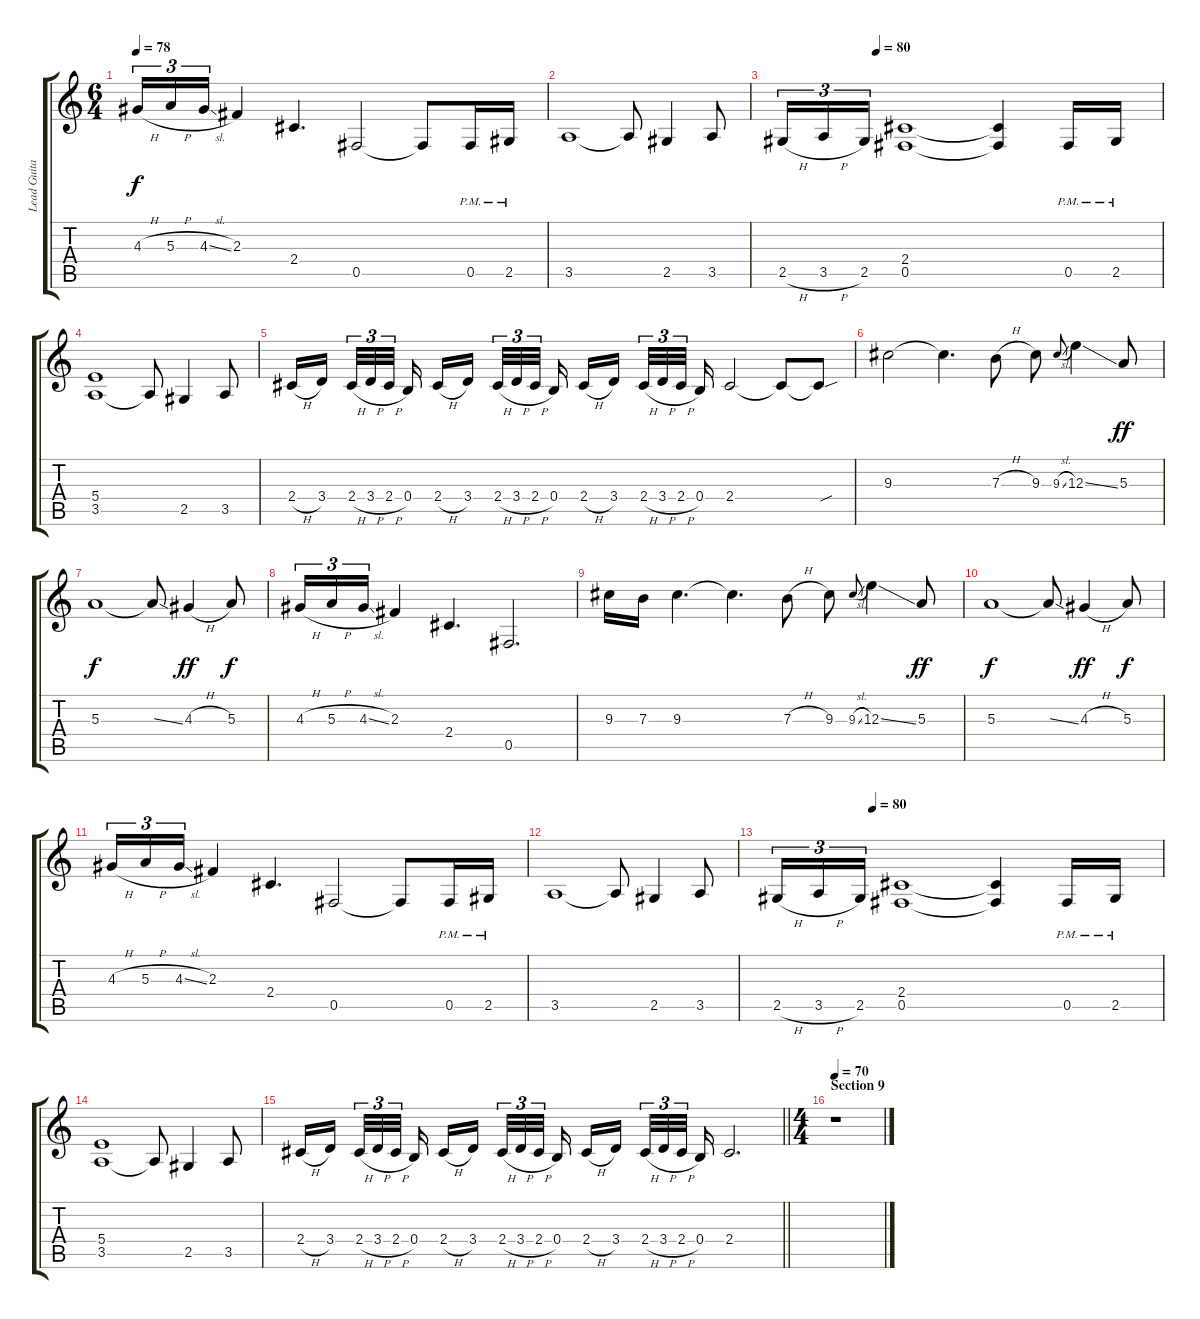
\track ("Lead Guitar (Distortion with Delay)" "Lead Guita") {instrument overdrivenguitar}
\staff {score tabs}
\tuning (Db4 Ab3 E3 B2 Gb2 Db2) {hide}
\ts (6 4)
\tempo 78
\clef g2
\ks c
4.3{h}.16{tu (3 2) dy f} 5.3{h}.16{tu (3 2)} 4.3{sl}.16{tu (3 2)} 2.3.4 2.4.4{d} 0.5.2 0.5{t}.8 0.5{pm}.16 2.5{pm}.16 |
3.5.1 3.5{t}.8 2.5.4 3.5.8 |
\tempo (80 0.25)
2.5{h}.16{tu (3 2)} 3.5{h}.16{tu (3 2)} 2.5.16{tu (3 2)} (2.4 0.5).1 (2.4{t} 0.5{t}).4 0.5{pm}.16 2.5{pm}.16 |
(5.4 3.5).1 3.5{t}.8 2.5.4 3.5.8 |
2.4{h}.16 3.4.16{beam splitsecondary} 2.4{h}.32{tu (3 2)} 3.4{h}.32{tu (3 2)} 2.4{h}.32{tu (3 2) beam splitsecondary} 0.4.16 2.4{h}.16 3.4.16{beam splitsecondary} 2.4{h}.32{tu (3 2)} 3.4{h}.32{tu (3 2)} 2.4{h}.32{tu (3 2) beam splitsecondary} 0.4.16 2.4{h}.16 3.4.16{beam splitsecondary} 2.4{h}.32{tu (3 2)} 3.4{h}.32{tu (3 2)} 2.4{h}.32{tu (3 2) beam splitsecondary} 0.4.16 2.4.2 2.4{t}.8 2.4{sou t}.8 |
9.3.2 9.3{t}.4{d} 7.3{h}.8 9.3.8 9.3{sl}.8{gr onbeat} 12.3{ss}.4 5.3.8{dy ff} |
5.3.1{dy f} 5.3{ss t}.8 4.3{h}.4{dy ff} 5.3.8{dy f} |
4.3{h}.16{tu (3 2)} 5.3{h}.16{tu (3 2)} 4.3{sl}.16{tu (3 2)} 2.3.4 2.4.4{d} 0.5.2{d} |
9.3.16 7.3.16 9.3.4{d} 9.3{t}.4{d} 7.3{h}.8 9.3.8 9.3{sl}.8{gr onbeat} 12.3{ss}.4 5.3.8{dy ff} |
5.3.1{dy f} 5.3{ss t}.8 4.3{h}.4{dy ff} 5.3.8{dy f} |
4.3{h}.16{tu (3 2)} 5.3{h}.16{tu (3 2)} 4.3{sl}.16{tu (3 2)} 2.3.4 2.4.4{d} 0.5.2 0.5{t}.8 0.5{pm}.16 2.5{pm}.16 |
3.5.1 3.5{t}.8 2.5.4 3.5.8 |
\tempo (80 0.25)
2.5{h}.16{tu (3 2)} 3.5{h}.16{tu (3 2)} 2.5.16{tu (3 2)} (2.4 0.5).1 (2.4{t} 0.5{t}).4 0.5{pm}.16 2.5{pm}.16 |
(5.4 3.5).1 3.5{t}.8 2.5.4 3.5.8 |
\barLineRight lightlight
2.4{h}.16 3.4.16{beam splitsecondary} 2.4{h}.32{tu (3 2)} 3.4{h}.32{tu (3 2)} 2.4{h}.32{tu (3 2) beam splitsecondary} 0.4.16 2.4{h}.16 3.4.16{beam splitsecondary} 2.4{h}.32{tu (3 2)} 3.4{h}.32{tu (3 2)} 2.4{h}.32{tu (3 2) beam splitsecondary} 0.4.16 2.4{h}.16 3.4.16{beam splitsecondary} 2.4{h}.32{tu (3 2)} 3.4{h}.32{tu (3 2)} 2.4{h}.32{tu (3 2) beam splitsecondary} 0.4.16 2.4.2{d} |
\ts (4 4)
\section ("" "Section 9")
\tempo 70
r.1{balance 10}
